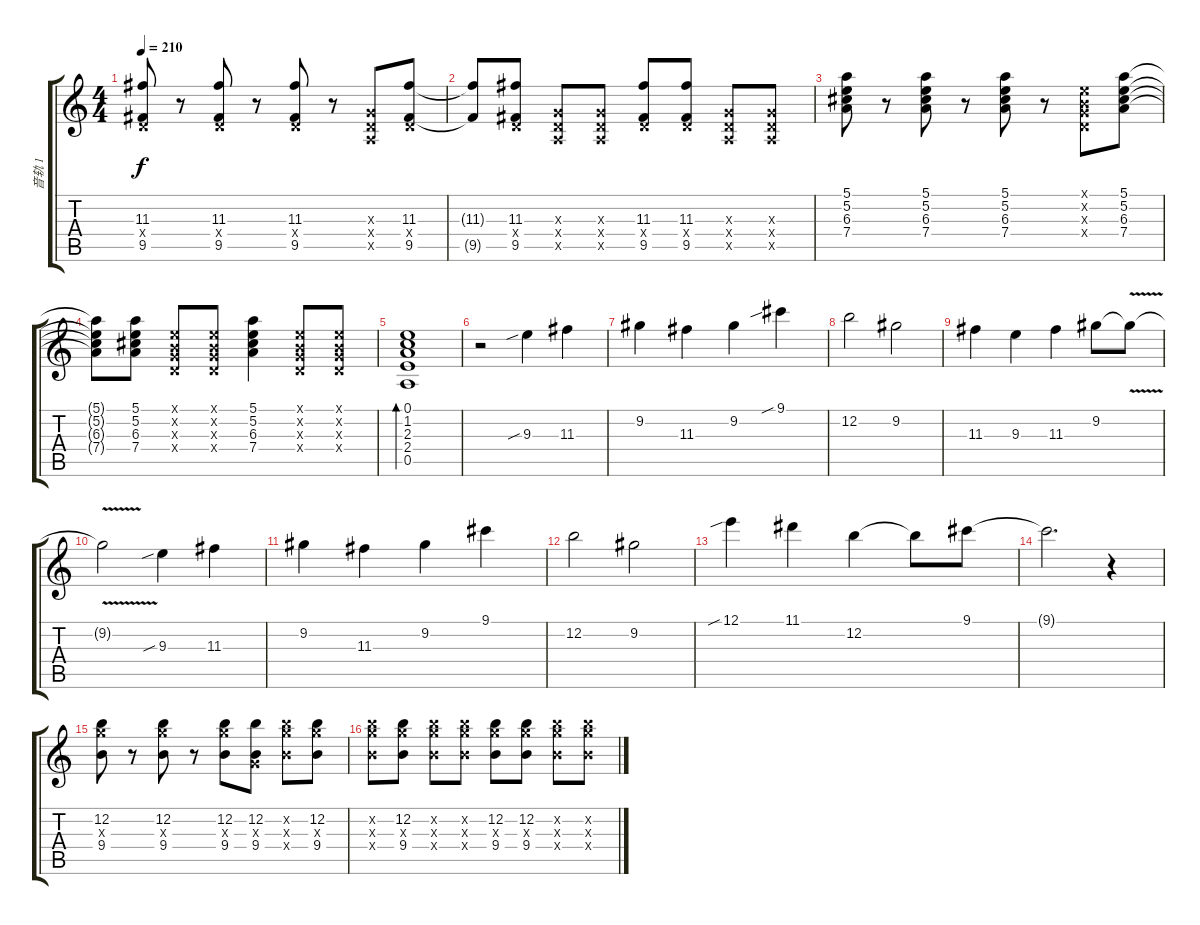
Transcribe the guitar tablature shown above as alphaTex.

\track ("音轨 1" "音轨 1") {instrument overdrivenguitar}
\staff {score tabs}
\tuning (E4 B3 G3 D3 A2 E2) {hide}
\ts (4 4)
\tempo 210
\clef g2
\ks c
(11.3 0.4{x} 9.5).8{dy f} r.8 (11.3 0.4{x} 9.5).8 r.8 (11.3 0.4{x} 9.5).8 r.8 (0.3{x} 0.4{x} 0.5{x}).8 (11.3 0.4{x} 9.5).8 |
(11.3{t} 9.5{t}).8 (11.3 0.4{x} 9.5).8 (0.3{x} 0.4{x} 0.5{x}).8 (0.3{x} 0.4{x} 0.5{x}).8 (11.3 0.4{x} 9.5).8 (11.3 0.4{x} 9.5).8 (0.3{x} 0.4{x} 0.5{x}).8 (0.3{x} 0.4{x} 0.5{x}).8 |
(5.1 5.2 6.3 7.4).8 r.8 (5.1 5.2 6.3 7.4).8 r.8 (5.1 5.2 6.3 7.4).8 r.8 (0.1{x} 0.2{x} 0.3{x} 0.4{x}).8 (5.1 5.2 6.3 7.4).8 |
(5.1{t} 5.2{t} 6.3{t} 7.4{t}).8 (5.1 5.2 6.3 7.4).8 (0.1{x} 0.2{x} 0.3{x} 0.4{x}).8 (0.1{x} 0.2{x} 0.3{x} 0.4{x}).8 (5.1 5.2 6.3 7.4).4 (0.1{x} 0.2{x} 0.3{x} 0.4{x}).8 (0.1{x} 0.2{x} 0.3{x} 0.4{x}).8 |
(0.1 1.2 2.3 2.4 0.5).1{bd 480} |
r.2 9.3{sib}.4 11.3.4 |
9.2.4 11.3.4 9.2.4 9.1{sib}.4 |
12.2.2 9.2.2 |
11.3.4 9.3.4 11.3.4 9.2.8 9.2{v t}.8 |
9.2{t}.2 9.3{sib}.4 11.3.4 |
9.2.4 11.3.4 9.2.4 9.1.4 |
12.2.2 9.2.2 |
12.1{sib}.4 11.1.4 12.2.4 12.2{t}.8 9.1.8 |
9.1{t}.2{d} r.4 |
(12.2 12.3{x} 9.4).8 r.8 (12.2 12.3{x} 9.4).8 r.8 (12.2 12.3{x} 9.4).8 (12.2 0.3{x} 9.4).8 (12.2{x} 12.3{x} 9.4{x}).8 (12.2 12.3{x} 9.4).8 |
(12.2{x} 12.3{x} 9.4{x}).8 (12.2 12.3{x} 9.4).8 (12.2{x} 12.3{x} 9.4{x}).8 (12.2{x} 12.3{x} 9.4{x}).8 (12.2 12.3{x} 9.4).8 (12.2 12.3{x} 9.4).8 (12.2{x} 12.3{x} 9.4{x}).8 (12.2{x} 12.3{x} 9.4{x}).8
